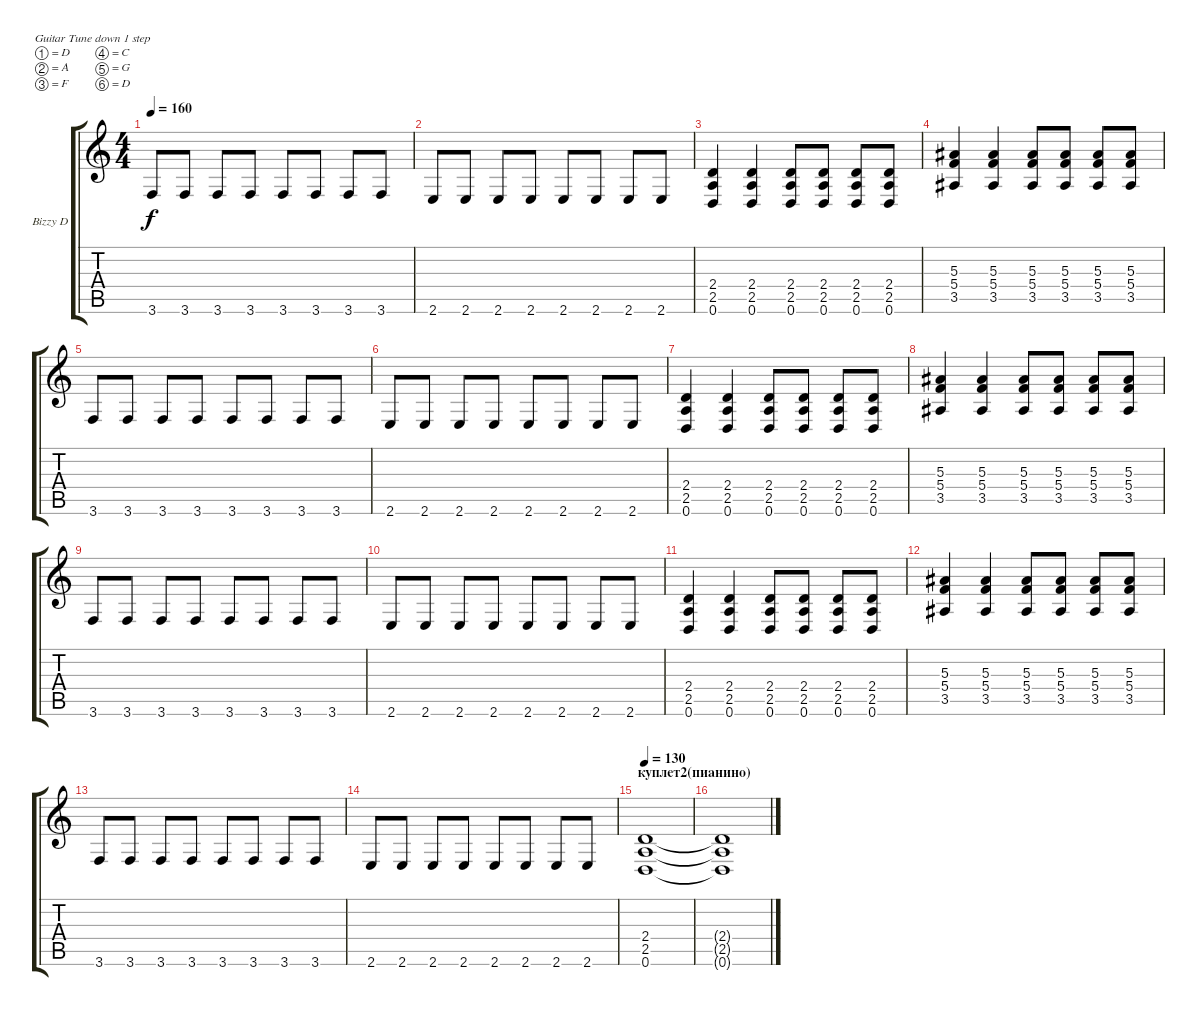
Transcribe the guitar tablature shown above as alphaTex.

\defaultSystemsLayout 4
\bracketExtendMode groupsimilarinstruments
\firstSystemTrackNameOrientation horizontal
\otherSystemsTrackNameOrientation horizontal
\track ("Deryck Whibley" "Bizzy D") {instrument distortionguitar}
\staff {score tabs}
\tuning (D4 A3 F3 C3 G2 D2)
\ts (4 4)
\tempo 160
\clef g2
\ks c
3.6.8{dy f} 3.6.8 3.6.8 3.6.8 3.6.8 3.6.8 3.6.8 3.6.8 |
2.6.8 2.6.8 2.6.8 2.6.8 2.6.8 2.6.8 2.6.8 2.6.8 |
(2.4 2.5 0.6).4 (2.4 2.5 0.6).4 (2.4 2.5 0.6).8 (2.4 2.5 0.6).8 (2.4 2.5 0.6).8 (2.4 2.5 0.6).8 |
(5.3 5.4 3.5).4 (5.3 5.4 3.5).4 (5.3 5.4 3.5).8 (5.3 5.4 3.5).8 (5.3 5.4 3.5).8 (5.3 5.4 3.5).8 |
3.6.8 3.6.8 3.6.8 3.6.8 3.6.8 3.6.8 3.6.8 3.6.8 |
2.6.8 2.6.8 2.6.8 2.6.8 2.6.8 2.6.8 2.6.8 2.6.8 |
(2.4 2.5 0.6).4 (2.4 2.5 0.6).4 (2.4 2.5 0.6).8 (2.4 2.5 0.6).8 (2.4 2.5 0.6).8 (2.4 2.5 0.6).8 |
(5.3 5.4 3.5).4 (5.3 5.4 3.5).4 (5.3 5.4 3.5).8 (5.3 5.4 3.5).8 (5.3 5.4 3.5).8 (5.3 5.4 3.5).8 |
3.6.8 3.6.8 3.6.8 3.6.8 3.6.8 3.6.8 3.6.8 3.6.8 |
2.6.8 2.6.8 2.6.8 2.6.8 2.6.8 2.6.8 2.6.8 2.6.8 |
(2.4 2.5 0.6).4 (2.4 2.5 0.6).4 (2.4 2.5 0.6).8 (2.4 2.5 0.6).8 (2.4 2.5 0.6).8 (2.4 2.5 0.6).8 |
(5.3 5.4 3.5).4 (5.3 5.4 3.5).4 (5.3 5.4 3.5).8 (5.3 5.4 3.5).8 (5.3 5.4 3.5).8 (5.3 5.4 3.5).8 |
3.6.8 3.6.8 3.6.8 3.6.8 3.6.8 3.6.8 3.6.8 3.6.8 |
2.6.8 2.6.8 2.6.8 2.6.8 2.6.8 2.6.8 2.6.8 2.6.8 |
\section ("" "куплет2(пианино)")
\tempo (130 0.00625)
(2.4 2.5 0.6).1 |
(2.4{t} 2.5{t} 0.6{t}).1
